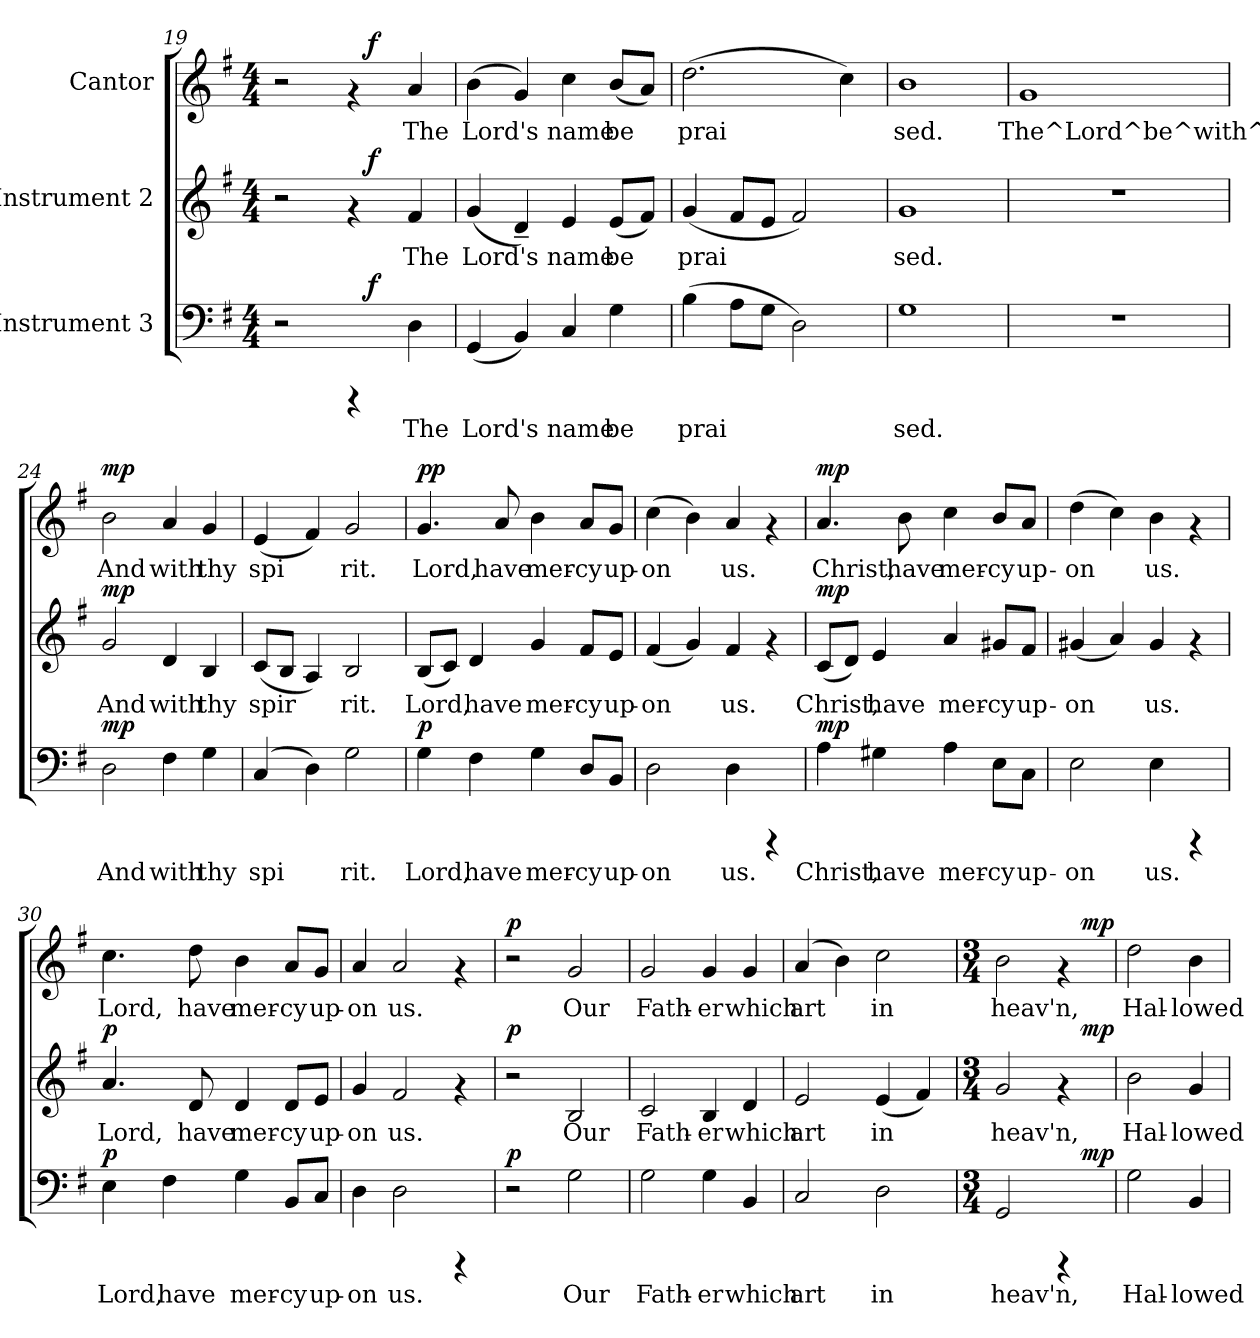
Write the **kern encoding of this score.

**kern	**text	**dynam	**kern	**text	**dynam	**kern	**text	**dynam
*part3	*part3	*part3	*part2	*part2	*part2	*part1	*part1	*part1
*staff3	*staff3	*staff3	*staff2	*staff2	*staff2	*staff1	*staff1	*staff1
*I"Instrument 3	*	*	*I"Instrument 2	*	*	*I"Cantor	*	*
!!LO:LB:g=z
*clefF4	*	*	*clefG2	*	*	*clefG2	*	*
*k[f#]	*	*	*k[f#]	*	*	*k[f#]	*	*
*G:	*	*	*G:	*	*	*G:	*	*
*M4/4	*	*	*M4/4	*	*	*M4/4	*	*
=19	=19	=19	=19	=19	=19	=19	=19	=19
*^	*	*	*^	*	*	*^	*	*
2r	2ryy	.	.	2r	2ryy	.	.	2r	2ryy	.	.
4rCCC	16ryy	.	.	4rf	16ryy	.	.	4rf	16ryy	.	.
!	!	!	!LO:DY:a	!	!	!	!LO:DY:a	!	!	!	!LO:DY:a
.	4..ryy	.	f	.	4..ryy	.	f	.	4..ryy	.	f
!	!	!LO:LY:b	!	!	!	!LO:LY:b	!	!	!	!LO:LY:b:cj	!
4D\	.	The	.	4f#/	.	The	.	4a/	.	The	.
=20	=20	=20	=20	=20	=20	=20	=20	=20	=20	=20	=20
!	!	!LO:LY:b	!	!	!	!LO:LY:b	!	!	!	!LO:LY:b:cj	!
*v	*v	*	*	*	*	*	*	*v	*v	*	*
*	*	*	*v	*v	*	*	*	*	*
(<4GG/	Lord's	.	(<4g/	Lord's	.	(>4b\	Lord's	.
!	!LO:LY:b	!	!	!LO:LY:b	!	!	!LO:LY:b:cj	!
4BB/)	.	.	4d~</)	.	.	4g/)	.	.
!	!LO:LY:b	!	!	!LO:LY:b	!	!	!LO:LY:b:cj	!
4C/	name	.	4e/	name	.	4cc\	name	.
!	!LO:LY:b	!	!	!LO:LY:b	!	!	!LO:LY:b:cj	!
4G\	be	.	(<8e/L	be	.	(<8b/L	be	.
!	!	!	!	!LO:LY:b	!	!	!LO:LY:b:cj	!
.	.	.	8f#/J)	.	.	8a/J)	.	.
=21	=21	=21	=21	=21	=21	=21	=21	=21
!	!LO:LY:b	!	!	!LO:LY:b	!	!	!LO:LY:b:cj	!
(>4B\	prai-	.	(<4g/	prai-	.	(>2.dd\	prai-	.
!	!LO:LY:b	!	!	!LO:LY:b	!	!	!	!
8A\L	--	.	8f#/L	--	.	.	.	.
!	!LO:LY:b	!	!	!LO:LY:b	!	!	!	!
8G\J	--	.	8e/J	--	.	.	.	.
!	!LO:LY:b	!	!	!LO:LY:b	!	!	!	!
2D\)	--	.	2f#/)	--	.	.	.	.
!	!	!	!	!	!	!	!LO:LY:b:cj	!
.	.	.	.	.	.	4cc\)	--	.
=22	=22	=22	=22	=22	=22	=22	=22	=22
!	!LO:LY:b	!	!	!LO:LY:b	!	!	!LO:LY:b:cj	!
1G	-sed.	.	1g	-sed.	.	1b	-sed.	.
!!LO:PB:g=z
=23!	=23!	=23!	=23!	=23!	=23!	=23!	=23!	=23!
!	!	!	!	!	!	!	!LO:LY:b:cj	!
1r	.	.	1r	.	.	1g	The^Lord^be^with^you.	.
!!LO:LB:g=z
=24	=24	=24	=24	=24	=24	=24	=24	=24
!	!LO:LY:b	!LO:DY:a	!	!LO:LY:b	!LO:DY:a	!	!LO:LY:b:cj	!LO:DY:a
2D\	And	mp	2g/	And	mp	2b\	And	mp
!	!LO:LY:b	!	!	!LO:LY:b	!	!	!LO:LY:b:cj	!
4F#\	with	.	4d/	with	.	4a/	with	.
!	!LO:LY:b	!	!	!LO:LY:b	!	!	!LO:LY:b:cj	!
4G\	thy	.	4B/	thy	.	4g/	thy	.
=25	=25	=25	=25	=25	=25	=25	=25	=25
!	!LO:LY:b	!	!	!LO:LY:b	!	!	!LO:LY:b:cj	!
(>4C/	spi-	.	(<8c/L	spir-	.	(<4e/	spi-	.
!	!	!	!	!LO:LY:b	!	!	!	!
.	.	.	8B/J	--	.	.	.	.
!	!LO:LY:b	!	!	!LO:LY:b	!	!	!LO:LY:b:cj	!
4D\)	--	.	4A/)	--	.	4f#/)	--	.
!	!LO:LY:b	!	!	!LO:LY:b	!	!	!LO:LY:b:cj	!
2G\	-rit.	.	2B/	-rit.	.	2g/	-rit.	.
!!LO:LB:g=z
=26	=26	=26	=26	=26	=26	=26	=26	=26
!	!LO:LY:b	!LO:DY:a	!	!LO:LY:b	!	!	!LO:LY:b:cj	!LO:DY:a
!	!	!	!	!	!	!	!	!LO:DY:n=1:b
4G\	Lord,	p	(<8B/L	Lord,	.	4.g/	Lord,	p p
!	!	!	!	!LO:LY:b	!	!	!	!
.	.	.	8c/J)	.	.	.	.	.
!	!LO:LY:b	!	!	!LO:LY:b	!	!	!	!
4F#\	have	.	4d/	have	.	.	.	.
!	!	!	!	!	!	!	!LO:LY:b:cj	!
.	.	.	.	.	.	8a/	have	.
!	!LO:LY:b	!	!	!LO:LY:b	!	!	!LO:LY:b:cj	!
4G\	mer-	.	4g/	mer-	.	4b\	mer-	.
!	!LO:LY:b	!	!	!LO:LY:b	!	!	!LO:LY:b:cj	!
8D/L	-cy	.	8f#/L	-cy	.	8a/L	-cy	.
!	!LO:LY:b	!	!	!LO:LY:b	!	!	!LO:LY:b:cj	!
8BB/J	up-	.	8e/J	up-	.	8g/J	up-	.
=27	=27	=27	=27	=27	=27	=27	=27	=27
!	!LO:LY:b	!	!	!LO:LY:b	!	!	!LO:LY:b:cj	!
2D\	-on	.	(<4f#/	-on	.	(>4cc\	-on	.
!	!	!	!	!LO:LY:b	!	!	!LO:LY:b:cj	!
.	.	.	4g/)	.	.	4b\)	.	.
!	!LO:LY:b	!	!	!LO:LY:b	!	!	!LO:LY:b:cj	!
4D\	us.	.	4f#/	us.	.	4a/	us.	.
4rCCC	.	.	4rf	.	.	4rf	.	.
!!LO:PB:g=z
=28	=28	=28	=28	=28	=28	=28	=28	=28
!	!LO:LY:b	!LO:DY:a	!	!LO:LY:b	!LO:DY:a	!	!LO:LY:b:cj	!LO:DY:a
4A\	Christ,	mp	(<8c/L	Christ,	mp	4.a/	Christ,	mp
!	!	!	!	!LO:LY:b	!	!	!	!
.	.	.	8d/J)	.	.	.	.	.
!	!LO:LY:b	!	!	!LO:LY:b	!	!	!	!
4G#X\	have	.	4e/	have	.	.	.	.
!	!	!	!	!	!	!	!LO:LY:b:cj	!
.	.	.	.	.	.	8b\	have	.
!	!LO:LY:b	!	!	!LO:LY:b	!	!	!LO:LY:b:cj	!
4A\	mer-	.	4a/	mer-	.	4cc\	mer-	.
!	!LO:LY:b	!	!	!LO:LY:b	!	!	!LO:LY:b:cj	!
8E\L	-cy	.	8g#X/L	-cy	.	8b/L	-cy	.
!	!LO:LY:b	!	!	!LO:LY:b	!	!	!LO:LY:b:cj	!
8C\J	up-	.	8f#/J	up-	.	8a/J	up-	.
=29	=29	=29	=29	=29	=29	=29	=29	=29
!	!LO:LY:b	!	!	!LO:LY:b	!	!	!LO:LY:b:cj	!
2E\	-on	.	(<4g#X/	-on	.	(>4dd\	-on	.
!	!	!	!	!LO:LY:b	!	!	!LO:LY:b:cj	!
.	.	.	4a/)	.	.	4cc\)	.	.
!	!LO:LY:b	!	!	!LO:LY:b	!	!	!LO:LY:b:cj	!
4E\	us.	.	4g#/	us.	.	4b\	us.	.
4rCCC	.	.	4rf	.	.	4rf	.	.
=30	=30	=30	=30	=30	=30	=30	=30	=30
!	!LO:LY:b	!LO:DY:a	!	!LO:LY:b	!LO:DY:a	!	!LO:LY:b:cj	!
4E\	Lord,	p	4.a/	Lord,	p	4.cc\	Lord,	.
!	!LO:LY:b	!	!	!	!	!	!	!
4F#\	have	.	.	.	.	.	.	.
!	!	!	!	!LO:LY:b	!	!	!LO:LY:b:cj	!
.	.	.	8d/	have	.	8dd\	have	.
!	!LO:LY:b	!	!	!LO:LY:b	!	!	!LO:LY:b:cj	!
4G\	mer-	.	4d/	mer-	.	4b\	mer-	.
!	!LO:LY:b	!	!	!LO:LY:b	!	!	!LO:LY:b:cj	!
8BB/L	-cy	.	8d/L	-cy	.	8a/L	-cy	.
!	!LO:LY:b	!	!	!LO:LY:b	!	!	!LO:LY:b:cj	!
8C/J	up-	.	8e/J	up-	.	8g/J	up-	.
=31	=31	=31	=31	=31	=31	=31	=31	=31
!	!LO:LY:b	!	!	!LO:LY:b	!	!	!LO:LY:b:cj	!
4D\	-on	.	4g/	-on	.	4a/	-on	.
!	!LO:LY:b	!	!	!LO:LY:b	!	!	!LO:LY:b:cj	!
2D\	us.	.	2f#/	us.	.	2a/	us.	.
4rCCC	.	.	4rf	.	.	4rf	.	.
!!LO:PB:g=z
=32	=32	=32	=32	=32	=32	=32	=32	=32
!	!	!LO:DY:a	!	!	!LO:DY:a	!	!	!LO:DY:a
2r	.	p	2r	.	p	2r	.	p
!	!LO:LY:b	!	!	!LO:LY:b	!	!	!LO:LY:b:cj	!
2G\	Our	.	2B/	Our	.	2g/	Our	.
=33	=33	=33	=33	=33	=33	=33	=33	=33
!	!LO:LY:b	!	!	!LO:LY:b	!	!	!LO:LY:b:cj	!
2G\	Fath-	.	2c/	Fath-	.	2g/	Fath-	.
!	!LO:LY:b	!	!	!LO:LY:b	!	!	!LO:LY:b:cj	!
4G\	-er	.	4B/	-er	.	4g/	-er	.
!	!LO:LY:b	!	!	!LO:LY:b	!	!	!LO:LY:b:cj	!
4BB/	which	.	4d/	which	.	4g/	which	.
=34	=34	=34	=34	=34	=34	=34	=34	=34
!	!LO:LY:b	!	!	!LO:LY:b	!	!	!LO:LY:b:cj	!
2C/	art	.	2e/	art	.	(>4a/	art	.
!	!	!	!	!	!	!	!LO:LY:b:cj	!
.	.	.	.	.	.	4b\)	.	.
!	!LO:LY:b	!	!	!LO:LY:b	!	!	!LO:LY:b:cj	!
2D\	in	.	(<4e/	in	.	2cc\	in	.
!	!	!	!	!LO:LY:b	!	!	!	!
.	.	.	4f#/)	.	.	.	.	.
=35	=35	=35	=35	=35	=35	=35	=35	=35
*M3/4	*	*	*M3/4	*	*	*M3/4	*	*
!	!LO:LY:b	!	!	!LO:LY:b	!	!	!LO:LY:b:cj	!
*^	*	*	*^	*	*	*^	*	*
2GG/	2ryy	heav'n,	.	2g/	2ryy	heav'n,	.	2b\	2ryy	heav'n,	.
4rCCC	16..ryy	.	.	4rf	16..ryy	.	.	4rf	16..ryy	.	.
!	!	!	!LO:DY:a	!	!	!	!LO:DY:a	!	!	!	!LO:DY:a
.	8ryy	.	mp	.	8ryy	.	mp	.	8ryy	.	mp
.	64ryy	.	.	.	64ryy	.	.	.	64ryy	.	.
=36	=36	=36	=36	=36	=36	=36	=36	=36	=36	=36	=36
!	!	!LO:LY:b	!	!	!	!LO:LY:b	!	!	!	!LO:LY:b:cj	!
*v	*v	*	*	*	*	*	*	*v	*v	*	*
*	*	*	*v	*v	*	*	*	*	*
2G\	Hal-	.	2b\	Hal-	.	2dd\	Hal-	.
!	!LO:LY:b	!	!	!LO:LY:b	!	!	!LO:LY:b:cj	!
4BB/	-lowed	.	4g/	-lowed	.	4b\	-lowed	.
=	=	=	=	=	=	=	=	=
*-	*-	*-	*-	*-	*-	*-	*-	*-
